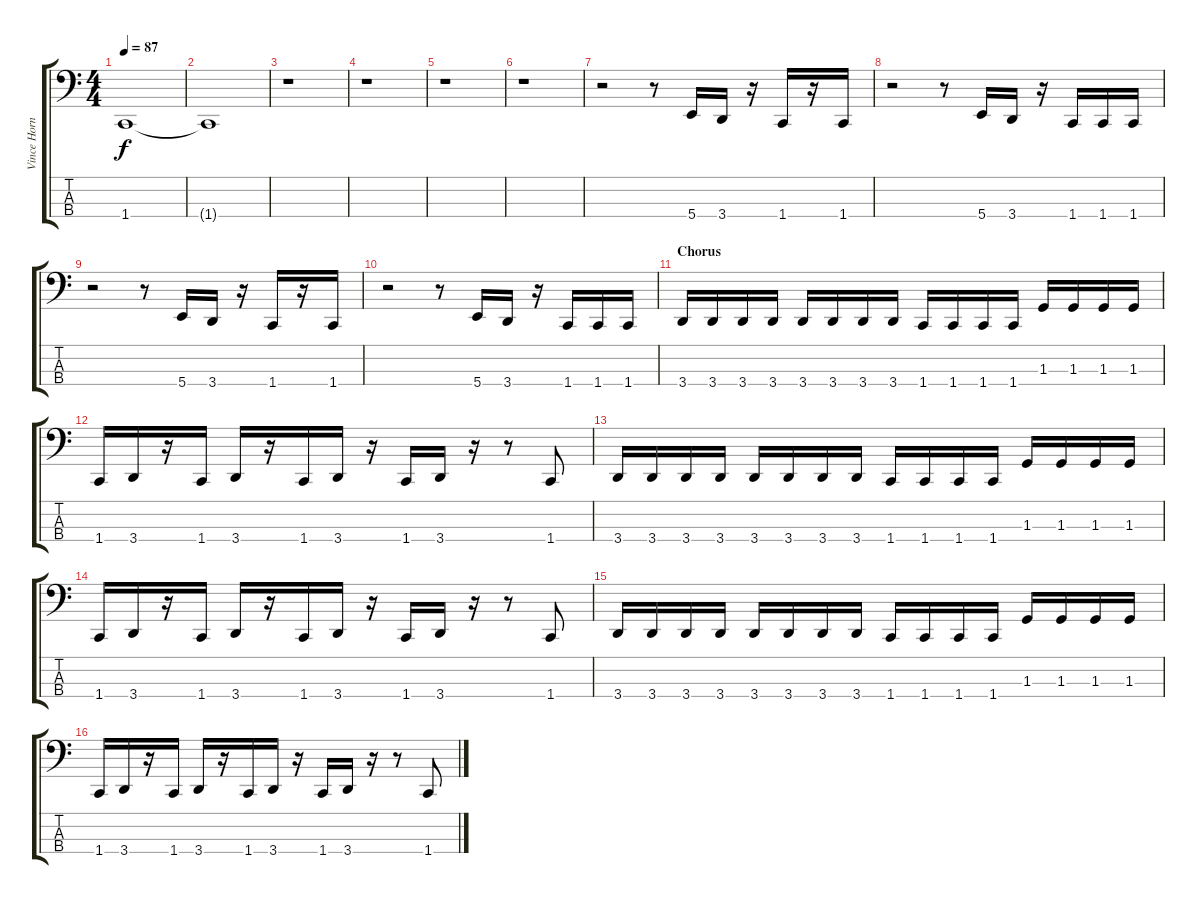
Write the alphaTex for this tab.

\track ("Vince Hornsby" "Vince Horn") {instrument electricbasspick}
\staff {score tabs}
\tuning (E2 B1 Gb1 B0) {hide}
\ts (4 4)
\tempo 87
\clef f4
\ks c
1.4{t}.1{dy f} |
1.4{t}.1 |
r.1 |
r.1 |
r.1 |
r.1 |
r.2 r.8 5.4.16 3.4.16 r.16 1.4.16 r.16 1.4.16 |
r.2 r.8 5.4.16 3.4.16 r.16 1.4.16 1.4.16 1.4.16 |
r.2 r.8 5.4.16 3.4.16 r.16 1.4.16 r.16 1.4.16 |
r.2 r.8 5.4.16 3.4.16 r.16 1.4.16 1.4.16 1.4.16 |
\section ("" "Chorus")
3.4.16 3.4.16 3.4.16 3.4.16 3.4.16 3.4.16 3.4.16 3.4.16 1.4.16 1.4.16 1.4.16 1.4.16 1.3.16 1.3.16 1.3.16 1.3.16 |
1.4.16 3.4.16 r.16 1.4.16 3.4.16 r.16 1.4.16 3.4.16 r.16 1.4.16 3.4.16 r.16 r.8 1.4.8 |
3.4.16 3.4.16 3.4.16 3.4.16 3.4.16 3.4.16 3.4.16 3.4.16 1.4.16 1.4.16 1.4.16 1.4.16 1.3.16 1.3.16 1.3.16 1.3.16 |
1.4.16 3.4.16 r.16 1.4.16 3.4.16 r.16 1.4.16 3.4.16 r.16 1.4.16 3.4.16 r.16 r.8 1.4.8 |
3.4.16 3.4.16 3.4.16 3.4.16 3.4.16 3.4.16 3.4.16 3.4.16 1.4.16 1.4.16 1.4.16 1.4.16 1.3.16 1.3.16 1.3.16 1.3.16 |
1.4.16 3.4.16 r.16 1.4.16 3.4.16 r.16 1.4.16 3.4.16 r.16 1.4.16 3.4.16 r.16 r.8 1.4.8
